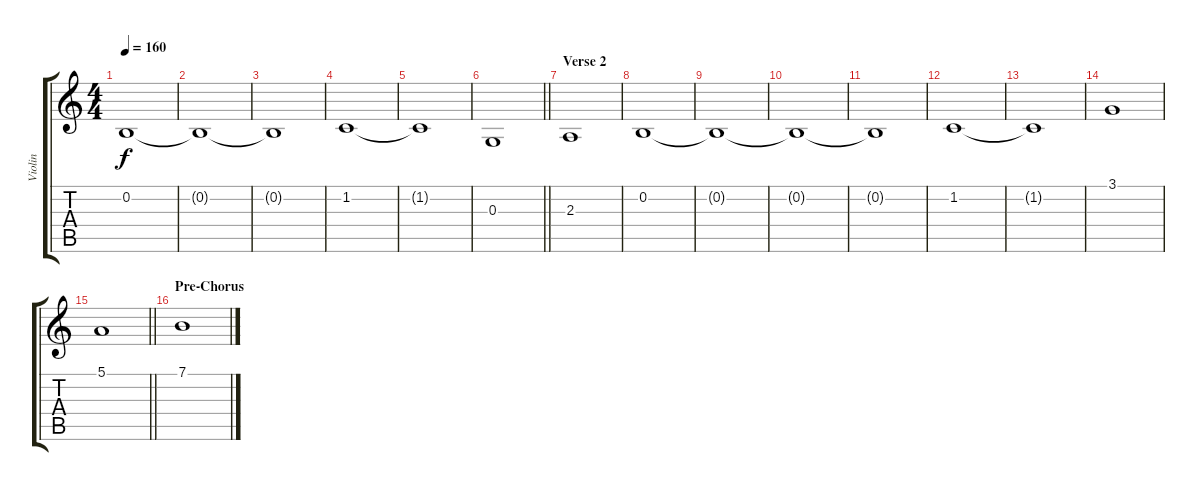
\track ("Violin" "Violin") {instrument violin}
\staff {score tabs}
\tuning (E4 B3 G3 D3 A2 E2) {hide}
\ts (4 4)
\tempo 160
\clef g2
\ks c
0.2{t}.1{dy f} |
0.2{t}.1 |
0.2{t}.1 |
1.2.1 |
1.2{t}.1 |
\barLineRight lightlight
0.3.1 |
\section ("" "Verse 2")
2.3.1 |
0.2.1 |
0.2{t}.1 |
0.2{t}.1 |
0.2{t}.1 |
1.2.1 |
1.2{t}.1 |
3.1.1 |
\barLineRight lightlight
5.1.1 |
\section ("" "Pre-Chorus")
7.1.1
